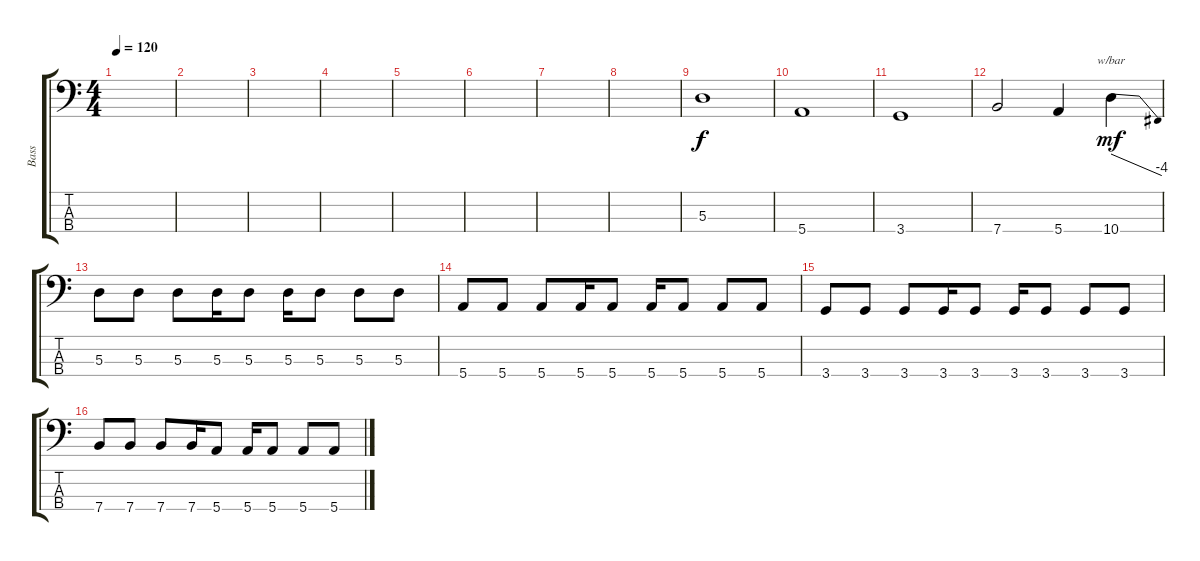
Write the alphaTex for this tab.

\track ("Bass" "Bass") {instrument electricbasspick}
\staff {score tabs}
\tuning (G2 D2 A1 E1) {hide}
\ts (4 4)
\tempo 120
\clef f4
\ks c
|
|
|
|
|
|
|
|
5.3.1{dy f} |
5.4.1 |
3.4.1 |
7.4.2 5.4.4 10.4.4{tbe (dive default 0 0 60 -16) dy mf} |
5.3.8 5.3.8 5.3.8 5.3.16 5.3.8 5.3.16 5.3.8 5.3.8 5.3.8 |
5.4.8 5.4.8 5.4.8 5.4.16 5.4.8 5.4.16 5.4.8 5.4.8 5.4.8 |
3.4.8 3.4.8 3.4.8 3.4.16 3.4.8 3.4.16 3.4.8 3.4.8 3.4.8 |
7.4.8 7.4.8 7.4.8 7.4.16 5.4.8 5.4.16 5.4.8 5.4.8 5.4.8
